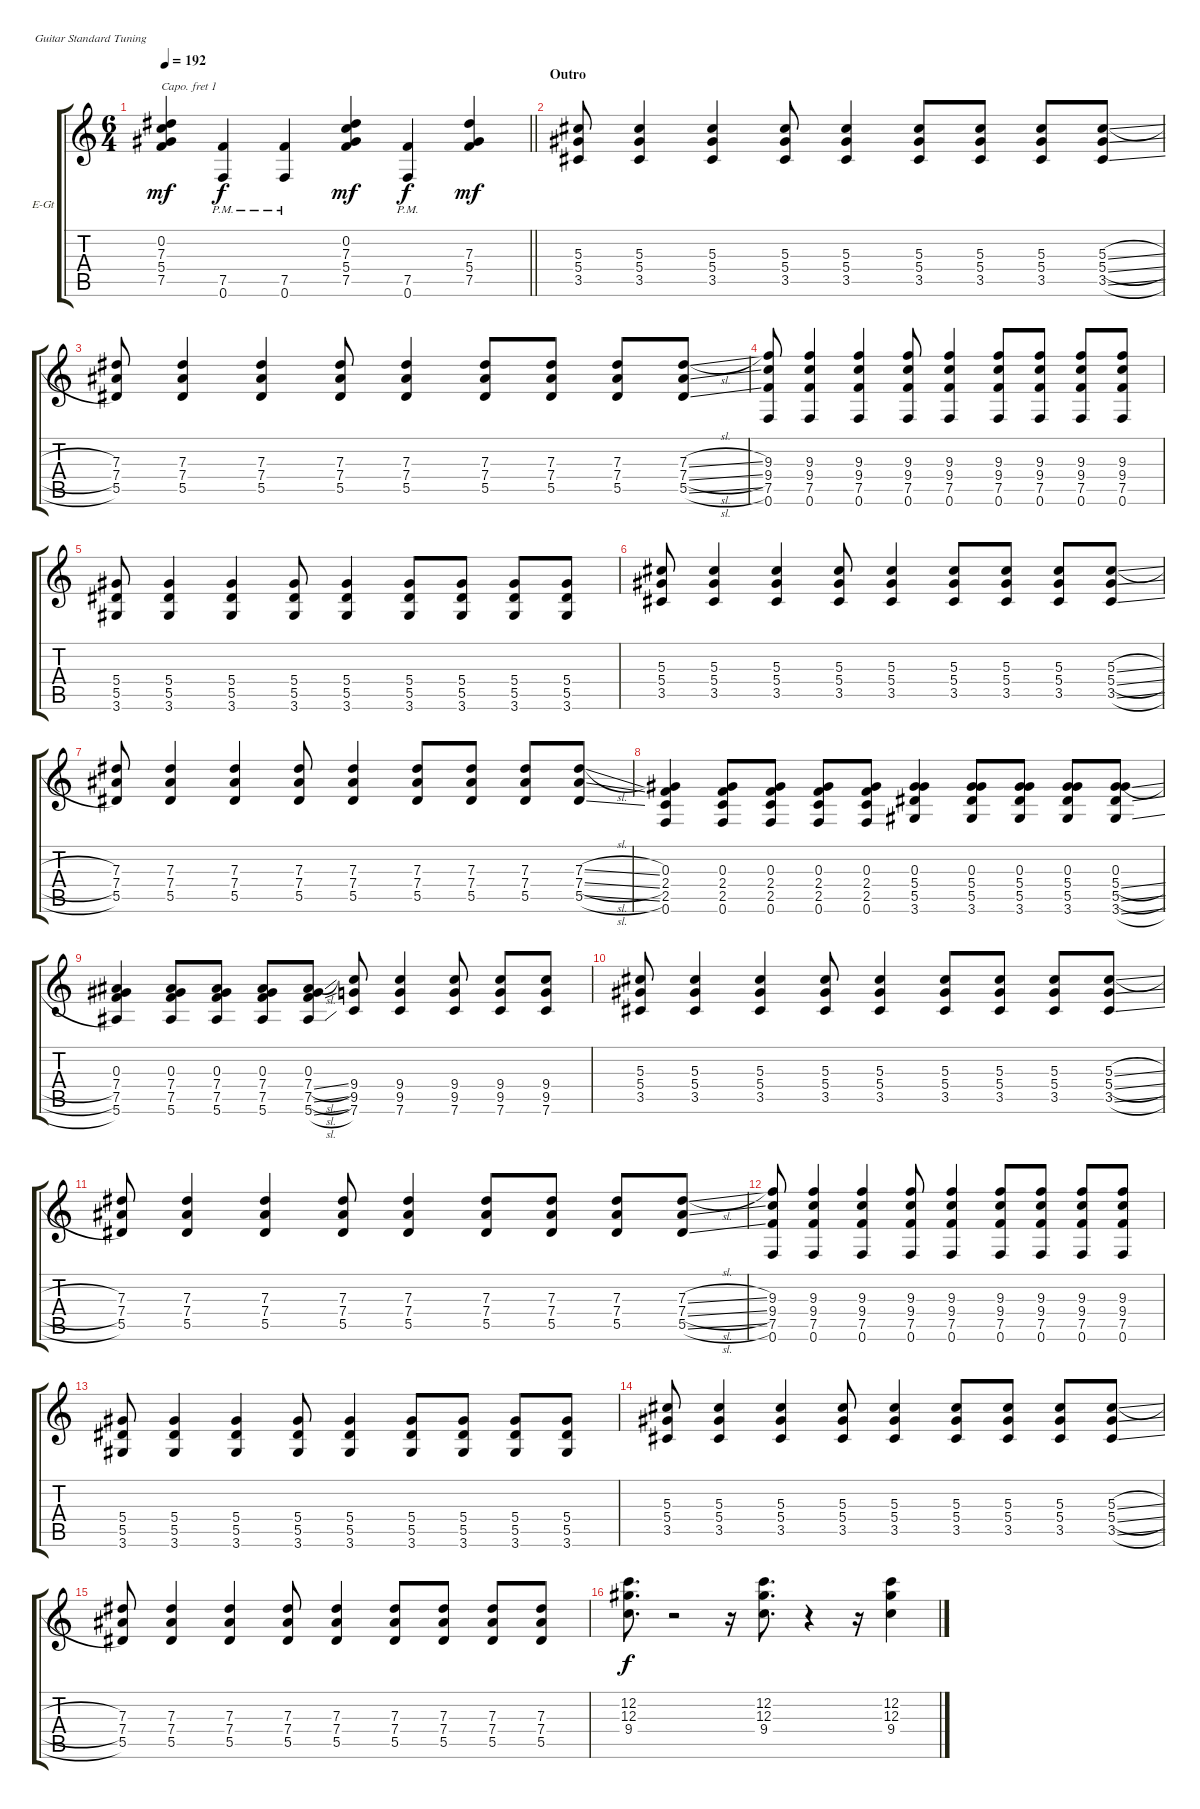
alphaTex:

\bracketExtendMode groupsimilarinstruments
\firstSystemTrackNameOrientation horizontal
\otherSystemsTrackNameOrientation horizontal
\track ("Fills" "E-Gt") {instrument electricguitarclean}
\staff {score tabs}
\capo 1
\tuning (E4 B3 G3 D3 A2 E2)
\ts (6 4)
\tempo 192
\clef g2
\scale
0.333333
\barLineRight lightlight
\ks c
(5.4 7.5 7.3 0.2).4{dy mf} (0.6{pm} 7.5{pm}).4{dy f} (0.6{pm} 7.5{pm}).4 (5.4 7.5 7.3 0.2).4{dy mf} (0.6{pm} 7.5{pm}).4{dy f} (7.5 5.4 7.3).4{dy mf} |
\section ("" "Outro")
\scale
0.333333 (3.5 5.4 5.3).8 (3.5 5.4 5.3).4 (3.5 5.4 5.3).4 (3.5 5.4 5.3).8 (3.5 5.4 5.3).4 (3.5 5.4 5.3).8 (3.5 5.4 5.3).8 (3.5 5.4 5.3).8 (3.5{sl} 5.4{sl} 5.3{sl}).8 |
\scale
0.333333 (5.5 7.4 7.3).8 (5.5 7.4 7.3).4 (5.5 7.4 7.3).4 (5.5 7.4 7.3).8 (5.5 7.4 7.3).4 (5.5 7.4 7.3).8 (5.5 7.4 7.3).8 (5.5 7.4 7.3).8 (5.5{sl} 7.4{sl} 7.3{sl}).8 |
\scale
0.333333 (7.5 9.4 9.3 0.6).8 (0.6 7.5 9.4 9.3).4 (0.6 7.5 9.4 9.3).4 (0.6 7.5 9.4 9.3).8 (0.6 7.5 9.4 9.3).4 (0.6 7.5 9.4 9.3).8 (0.6 7.5 9.4 9.3).8 (0.6 7.5 9.4 9.3).8 (0.6 7.5 9.4 9.3).8 |
\scale
0.333333 (3.6 5.5 5.4).8 (3.6 5.5 5.4).4 (3.6 5.5 5.4).4 (3.6 5.5 5.4).8 (3.6 5.5 5.4).4 (3.6 5.5 5.4).8 (3.6 5.5 5.4).8 (3.6 5.5 5.4).8 (3.6 5.5 5.4).8 |
\scale
0.333333 (3.5 5.4 5.3).8 (3.5 5.4 5.3).4 (3.5 5.4 5.3).4 (3.5 5.4 5.3).8 (3.5 5.4 5.3).4 (3.5 5.4 5.3).8 (3.5 5.4 5.3).8 (3.5 5.4 5.3).8 (3.5{sl} 5.4{sl} 5.3{sl}).8 |
\scale
0.333333 (5.5 7.4 7.3).8 (5.5 7.4 7.3).4 (5.5 7.4 7.3).4 (5.5 7.4 7.3).8 (5.5 7.4 7.3).4 (5.5 7.4 7.3).8 (5.5 7.4 7.3).8 (5.5 7.4 7.3).8 (5.5{sl} 7.4{sl} 7.3{sl}).8 |
\scale
0.333333 (0.6 2.5 2.4 0.3).4 (0.6 2.5 2.4 0.3).8 (0.6 2.5 2.4 0.3).8 (0.6 2.5 2.4 0.3).8 (0.6 2.5 2.4 0.3).8 (3.6 5.5 5.4 0.3).4 (3.6 5.5 5.4 0.3).8 (3.6 5.5 5.4 0.3).8 (3.6 5.5 5.4 0.3).8 (3.6{sl} 5.5{sl} 5.4{sl} 0.3).8 |
\scale
0.333333 (5.6 7.5 7.4 0.3).4 (5.6 7.5 7.4 0.3).8 (5.6 7.5 7.4 0.3).8 (5.6 7.5 7.4 0.3).8 (5.6{sl} 7.5{sl} 7.4{sl} 0.3).8 (7.6 9.5 9.4).8 (7.6 9.5 9.4).4 (7.6 9.5 9.4).8 (7.6 9.5 9.4).8 (7.6 9.5 9.4).8 |
\scale
0.333333 (3.5 5.4 5.3).8 (3.5 5.4 5.3).4 (3.5 5.4 5.3).4 (3.5 5.4 5.3).8 (3.5 5.4 5.3).4 (3.5 5.4 5.3).8 (3.5 5.4 5.3).8 (3.5 5.4 5.3).8 (3.5{sl} 5.4{sl} 5.3{sl}).8 |
\scale
0.333333 (5.5 7.4 7.3).8 (5.5 7.4 7.3).4 (5.5 7.4 7.3).4 (5.5 7.4 7.3).8 (5.5 7.4 7.3).4 (5.5 7.4 7.3).8 (5.5 7.4 7.3).8 (5.5 7.4 7.3).8 (5.5{sl} 7.4{sl} 7.3{sl}).8 |
\scale
0.333333 (0.6 7.5 9.4 9.3).8 (0.6 7.5 9.4 9.3).4 (0.6 7.5 9.4 9.3).4 (0.6 7.5 9.4 9.3).8 (0.6 7.5 9.4 9.3).4 (0.6 7.5 9.4 9.3).8 (0.6 7.5 9.4 9.3).8 (0.6 7.5 9.4 9.3).8 (0.6 7.5 9.4 9.3).8 |
\scale
0.333333 (3.6 5.5 5.4).8 (3.6 5.5 5.4).4 (3.6 5.5 5.4).4 (3.6 5.5 5.4).8 (3.6 5.5 5.4).4 (3.6 5.5 5.4).8 (3.6 5.5 5.4).8 (3.6 5.5 5.4).8 (3.6 5.5 5.4).8 |
\scale
0.333333 (3.5 5.4 5.3).8 (3.5 5.4 5.3).4 (3.5 5.4 5.3).4 (3.5 5.4 5.3).8 (3.5 5.4 5.3).4 (3.5 5.4 5.3).8 (3.5 5.4 5.3).8 (3.5 5.4 5.3).8 (3.5{sl} 5.4{sl} 5.3{sl}).8 |
\scale
0.333333 (5.5 7.4 7.3).8 (5.5 7.4 7.3).4 (5.5 7.4 7.3).4 (5.5 7.4 7.3).8 (5.5 7.4 7.3).4 (5.5 7.4 7.3).8 (5.5 7.4 7.3).8 (5.5 7.4 7.3).8 (5.5 7.4 7.3).8 |
(9.4 12.3 12.2).8{d dy f} r.2 r.16 (9.4 12.3 12.2).8{d} r.4 r.16 (9.4 12.3 12.2).4
